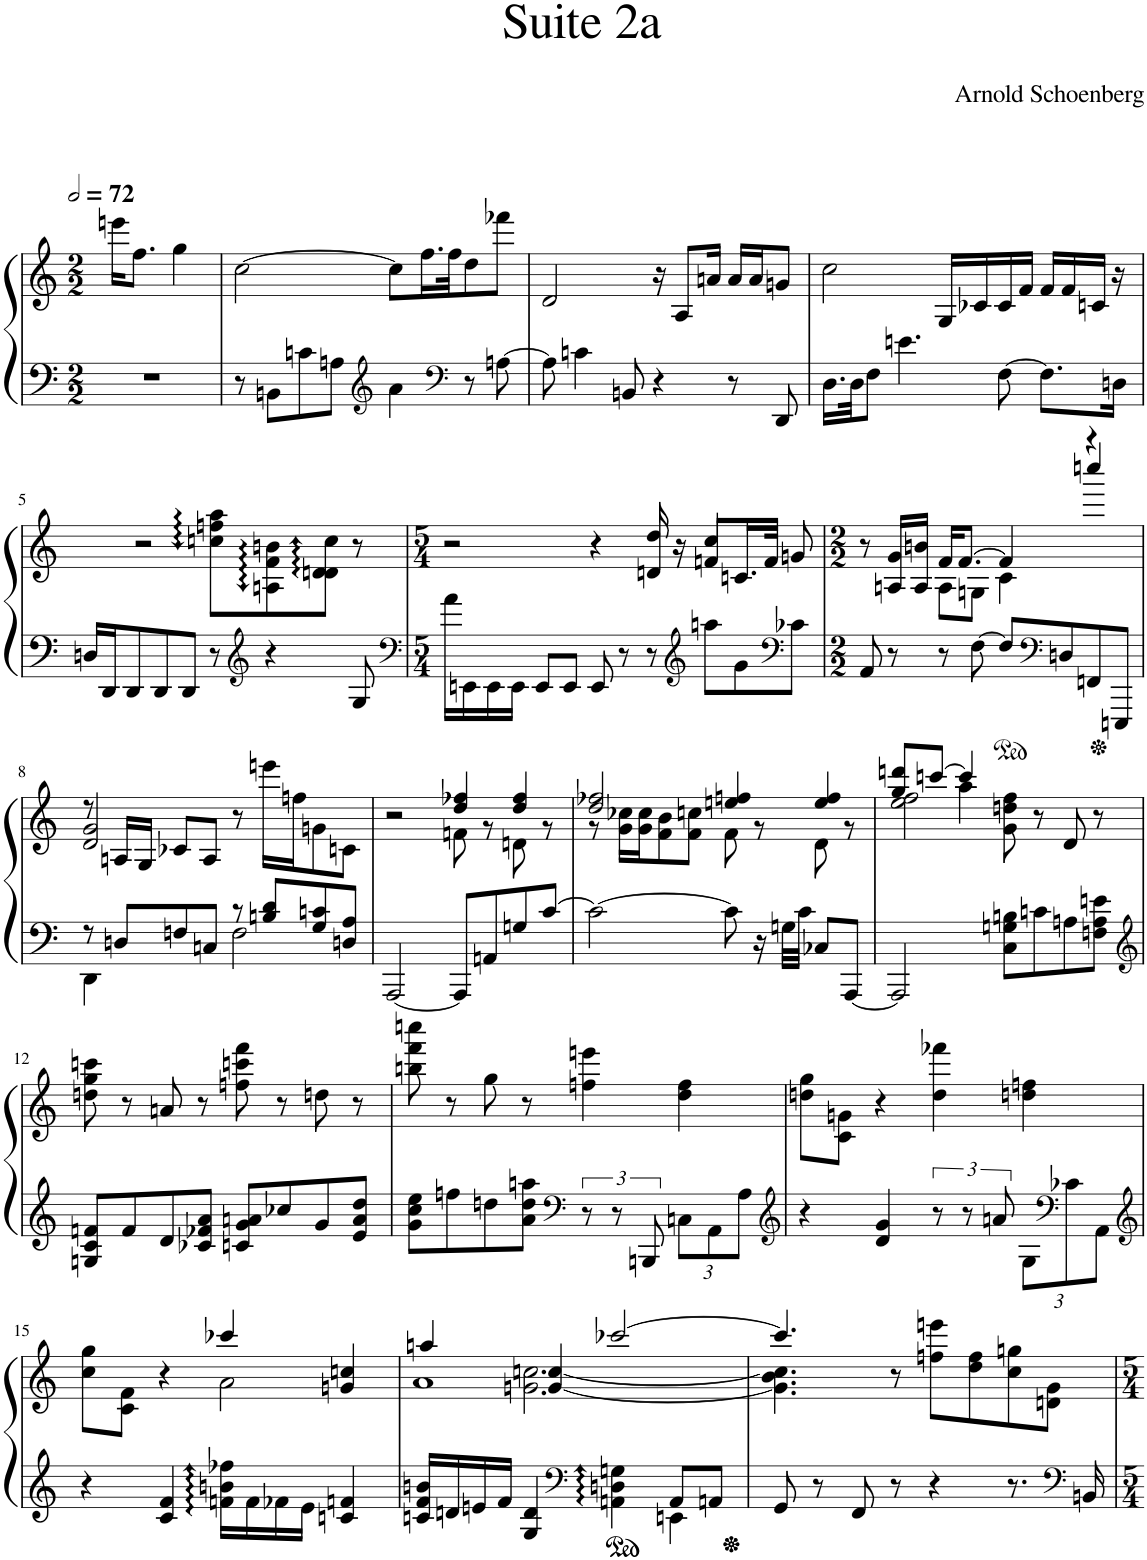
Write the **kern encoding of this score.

**kern	**kern
*part1	*part1
*staff2	*staff1
*I"Piano	*
*I'Pno.	*
*clefF4	*clefG2
*k[]	*k[]
*M2/2	*M2/2
*MM144	*MM144
=1	=1
1r	16eeen\KL
.	8.ff\J
.	4gg\
.	2ryy
=2	=2
8r	[2cc\
8BBn\L	.
8cn\	.
8An\J	.
*clefG2	*
4a\	8cc\L]
.	16.ff\L
.	32ff\JK
*clefF4	*
8r	8dd\
[8An\	8fff-X\J
=3	=3
8A\]	2d/
4cn\	.
8BBn/	.
4r	16r
.	8A/L
.	16an/Jk
8r	16a/LL
.	16a/J
8DD/	8gn/J
=4	=4
16.D\LL	2cc\
32D\JK	.
8F\J	.
4.en\	.
.	16G/LL
.	16c-X/
[8F\	16c-/
.	16f/JJ
8.F\L]	16f/LL
.	16f/
.	16cn/JJ
16Dn\Jk	16r
!!LO:LB:g=z
=5	=5
16Dn/LL	2r
16DD/J	.
8DD/	.
8DD/	.
8DD/J	.
8r	8ccn\ 8ffn\ 8aa\L
*clefG2	*
4r	8An\ 8f\ 8bn\
.	8dn\ 8d\ 8cc\J
8G/	8r
=6	=6
*clefF4	*
*M5/4	*M5/4
*	*^
16a\LL	2r	2..ryy
16EEn\	.	.
16EE\	.	.
16EE\JJ	.	.
8EE/L	.	.
8EE/J	.	.
8EE/	4r	.
8r	.	.
8r	16dn/ 16dd/	.
.	16r	.
*clefG2	*	*
8aan\L	8fn/L	4cc/
8g\	16.cn/L	.
.	32f/JJk	.
*clefF4	*	*
8c-X\J	8gn/	8ryy
=7	=7	=7
*M2/2	*M2/2	*
8AA/	8r	4ryy
8r	16An/ 16g/LL	.
.	16A/ 16bn/JJ	.
8r	16f/KL	8A\L
.	[8.f/J	.
[8F\	.	8Gn\J
8F/L]	4f/]	4c\
*clefF4	*	*
8Dn/	.	.
8FFn/	4r	4ccccn/
8EEEn/J	.	.
!!LO:LB:g=z	!!
=8	=8	=8
*^	*	*
8r	4DD\	8r	2d/ 2g/
8Dn/L	.	16An/LL	.
.	.	16G/JJ	.
8Fn/	4ryy	8c-X/L	.
8Cn/J	.	8A/J	.
8r	2F\	8r	2ryy
8Bn/ 8d/L	.	16eeen\LL	.
.	.	16ffn\J	.
8G/ 8cn/	.	8gn\	.
8Dn/ 8A/J	.	8cn\J	.
*v	*v	*	*
=9	=9	=9
[2AAA/	2r	2ryy
8AAA/L]	4dd/ 4ff-X/	8fn\
8AAn/	.	8r
8Gn/	4dd/ 4ff-/	8dn\
[8c/J	.	8r
=10	=10	=10
2c\_	2dd/ 2ff-X/	8r
.	.	16g\ 16cc-X\LL
.	.	16g\ 16cc-\J
.	.	8f\ 8b\
.	.	8f\ 8ccn\J
8c\]	4een/ 4ffn/	8f\
16r	.	8r
32Gn\LLL	.	.
32c\JJJ	.	.
8C-X/L	4ee/ 4ff/	8d\
[8AAA/J	.	8r
=11	=11	=11
*	*	*^
2AAA/]	4ryy	2ee\ 2ff\	8gg/ 8dddn/L
.	.	.	[8cccn/J
.	4aa\	.	4ccc/]
8C\ 8Gn\ 8Bn\L	8g\ 8ddn\ 8ff\	2ryy	2ryy
8cn\	8r	.	.
8An\	8d/	.	.
8Fn\ 8A\ 8en\J	8r	.	.
*	*v	*v	*v
!!LO:LB:g=z
=12	=12
*clefG2	*
8Gn/ 8c/ 8fn/L	8ddn\ 8gg\ 8cccn\
8f/	8r
8d/	8an/
8c-X/ 8f-X/ 8a/J	8r
8cn/ 8g/ 8an/L	8ffn\ 8cccn\ 8fff\
8cc-X/	8r
8g/	8ddn\
8e/ 8a/ 8dd/J	8r
=13	=13
8g\ 8cc\ 8ee\L	8bbn\ 8fff\ 8ccccn\
8ffn\	8r
8ddn\	8gg\
8a\ 8dd\ 8aan\J	8r
*clefF4	*
12r	4ffn\ 4eeen\
12r	.
12BBBn/	.
*Xbrackettup	*
12Cn\L	4dd\ 4ff\
12AA\	.
12A\J	.
=14	=14
*clefG2	*
4r	8ddn\ 8gg\L
.	8c\ 8gn\J
4d/ 4g/	4r
*brackettup	*
12r	4dd\ 4fff-X\
12r	.
12an/	.
*Xbrackettup	*
12G\L	4ddn\ 4ffn\
*clefF4	*
12c-X\	.
12AA\J	.
!!LO:LB:g=z
=15	=15
*clefG2	*
*	*^
4r	8cc\ 8gg\L	2ryy
.	8c\ 8f\J	.
4c/ 4f/	4r	.
16fn\ 16bn\ 16ff-X\LL	4ccc-X/	2a\
16f\	.	.
16f-X\	.	.
16e\JJ	.	.
4cn/ 4fn/	4gn/ 4ccn/	.
=16	=16	=16
*^	*	*^
16cn/ 16f/ 16bn/LL	2.ryy	4aan/	4ryy	1a
16dn/	.	.	.	.
16en/	.	.	.	.
16f/JJ	.	.	.	.
4G/ 4d/	.	4gn/ 4ccn/	[2.g\ [2.ccn\	.
*clefF4	*	*	*	*
4AAn\ 4Dn\ 4Gn\	.	[2ccc-X/	.	.
8AA/L	4EEn\	.	.	.
8AAn/J	.	.	.	.
*v	*v	*	*	*
*	*	*v	*v
=17	=17	=17
8GG/	4.ccc-/]	4.g\] 4.b\ 4.cc\]
8r	.	.
8FF/	.	.
8r	8r	2ryy
4r	8ffn\ 8eeen\L	.
.	8dd\ 8ff\	.
8.r	8cc\ 8ggn\	.
.	8dn\ 8g\J	8ryy
*clefF4	*	*
16BBn/	.	.
*	*v	*v
=	=
*-	*-
